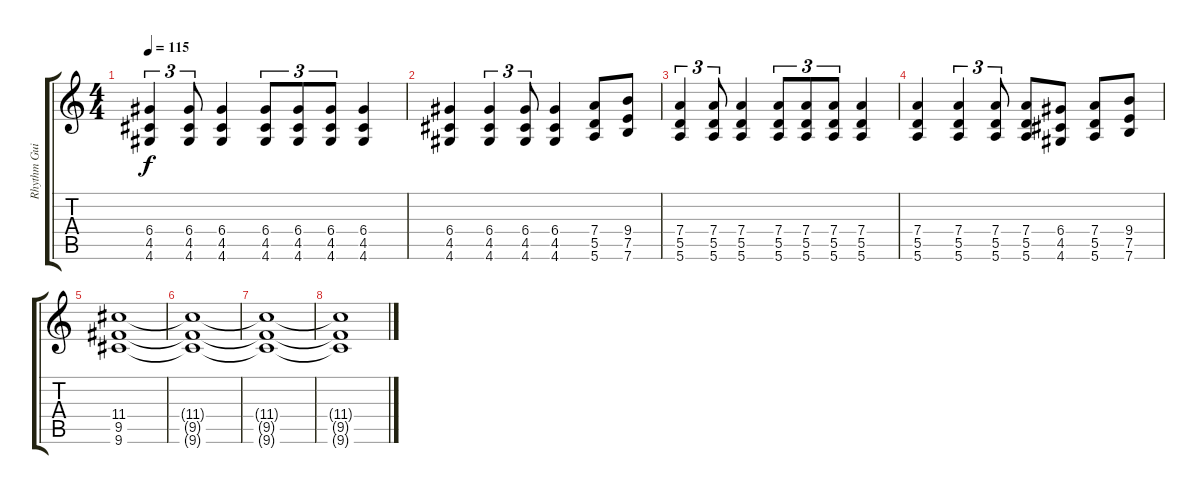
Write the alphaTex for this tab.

\track ("Rhythm Guitar" "Rhythm Gui") {instrument distortionguitar}
\staff {score tabs}
\tuning (E4 B3 G3 D3 A2 E2) {hide}
\ts (4 4)
\tempo 115
\clef g2
\ks c
(6.4 4.5 4.6).4{tu (3 2) dy f} (6.4 4.5 4.6).8{tu (3 2)} (6.4 4.5 4.6).4 (6.4 4.5 4.6).8{tu (3 2)} (6.4 4.5 4.6).8{tu (3 2)} (6.4 4.5 4.6).8{tu (3 2)} (6.4 4.5 4.6).4 |
(6.4 4.5 4.6).4 (6.4 4.5 4.6).4{tu (3 2)} (6.4 4.5 4.6).8{tu (3 2)} (6.4 4.5 4.6).4 (7.4 5.5 5.6).8 (9.4 7.5 7.6).8 |
(7.4 5.5 5.6).4{tu (3 2)} (7.4 5.5 5.6).8{tu (3 2)} (7.4 5.5 5.6).4 (7.4 5.5 5.6).8{tu (3 2)} (7.4 5.5 5.6).8{tu (3 2)} (7.4 5.5 5.6).8{tu (3 2)} (7.4 5.5 5.6).4 |
(7.4 5.5 5.6).4 (7.4 5.5 5.6).4{tu (3 2)} (7.4 5.5 5.6).8{tu (3 2)} (7.4 5.5 5.6).8 (6.4 4.5 4.6).8 (7.4 5.5 5.6).8 (9.4 7.5 7.6).8 |
(11.4 9.5 9.6).1{volume 0} |
(11.4{t} 9.5{t} 9.6{t}).1 |
(11.4{t} 9.5{t} 9.6{t}).1 |
(11.4{t} 9.5{t} 9.6{t}).1
